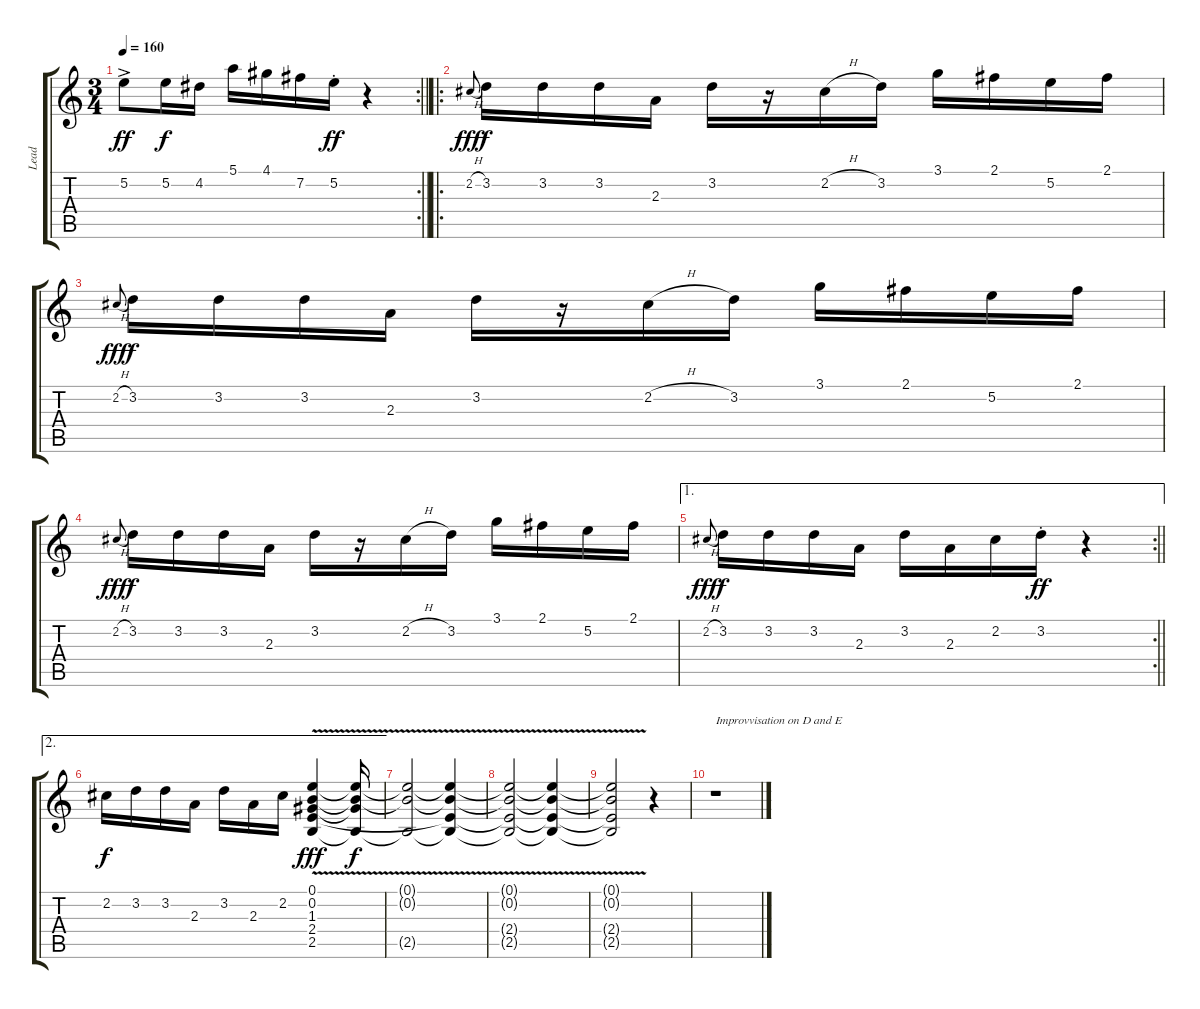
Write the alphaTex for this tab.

\track ("Lead" "Lead") {instrument acousticguitarsteel bank 12}
\staff {score tabs}
\tuning (E4 B3 G3 D3 A2 E2) {hide}
\rc 2
\ts (3 4)
\tempo 160
\clef g2
\barLineRight lightlight
\ks c
5.2{ac}.8{dy ff} 5.2.16{dy f} 4.2.16 5.1.16 4.1.16 7.2.16 5.2{st}.16{dy ff} r.4 |
\ro
2.2{h}.8{gr onbeat dy fff} 3.2.16{dy f} 3.2.16 3.2.16 2.3.16 3.2.16 r.16 2.2{h}.16 3.2.16 3.1.16 2.1.16 5.2.16 2.1.16 |
2.2{h}.8{gr onbeat dy fff} 3.2.16{dy f} 3.2.16 3.2.16 2.3.16 3.2.16 r.16 2.2{h}.16 3.2.16 3.1.16 2.1.16 5.2.16 2.1.16 |
2.2{h}.8{gr onbeat dy fff} 3.2.16{dy f} 3.2.16 3.2.16 2.3.16 3.2.16 r.16 2.2{h}.16 3.2.16 3.1.16 2.1.16 5.2.16 2.1.16 |
\ae 1
\rc 2
\barLineRight lightlight
2.2{h}.8{gr onbeat dy fff} 3.2.16{dy f} 3.2.16 3.2.16 2.3.16 3.2.16 2.3.16 2.2.16 3.2{st}.16{dy ff} r.4 |
\ae 2
2.2.16{dy f} 3.2.16 3.2.16 2.3.16 3.2.16 2.3.16 2.2.16 (0.1{v} 0.2{v} 1.3{v} 2.4 2.5{v}).4{dy fff} (0.1{t} 0.2{v t} 1.3{v t} 2.5{v t}).16{dy f} |
(0.1{v t} 0.2{v t} 2.5{v t}).2 (0.1{v t} 0.2{v t} 2.4{v t} 2.5{v t}).4 |
(0.1{v t} 0.2{v t} 2.4{v t} 2.5{v t}).2{volume 4} (0.1{v t} 0.2{v t} 2.4{v t} 2.5{v t}).4 |
(0.1{t} 0.2{t} 2.4{t} 2.5{t}).2 r.4 |
r.1{txt "Improvvisation on D and E"}
